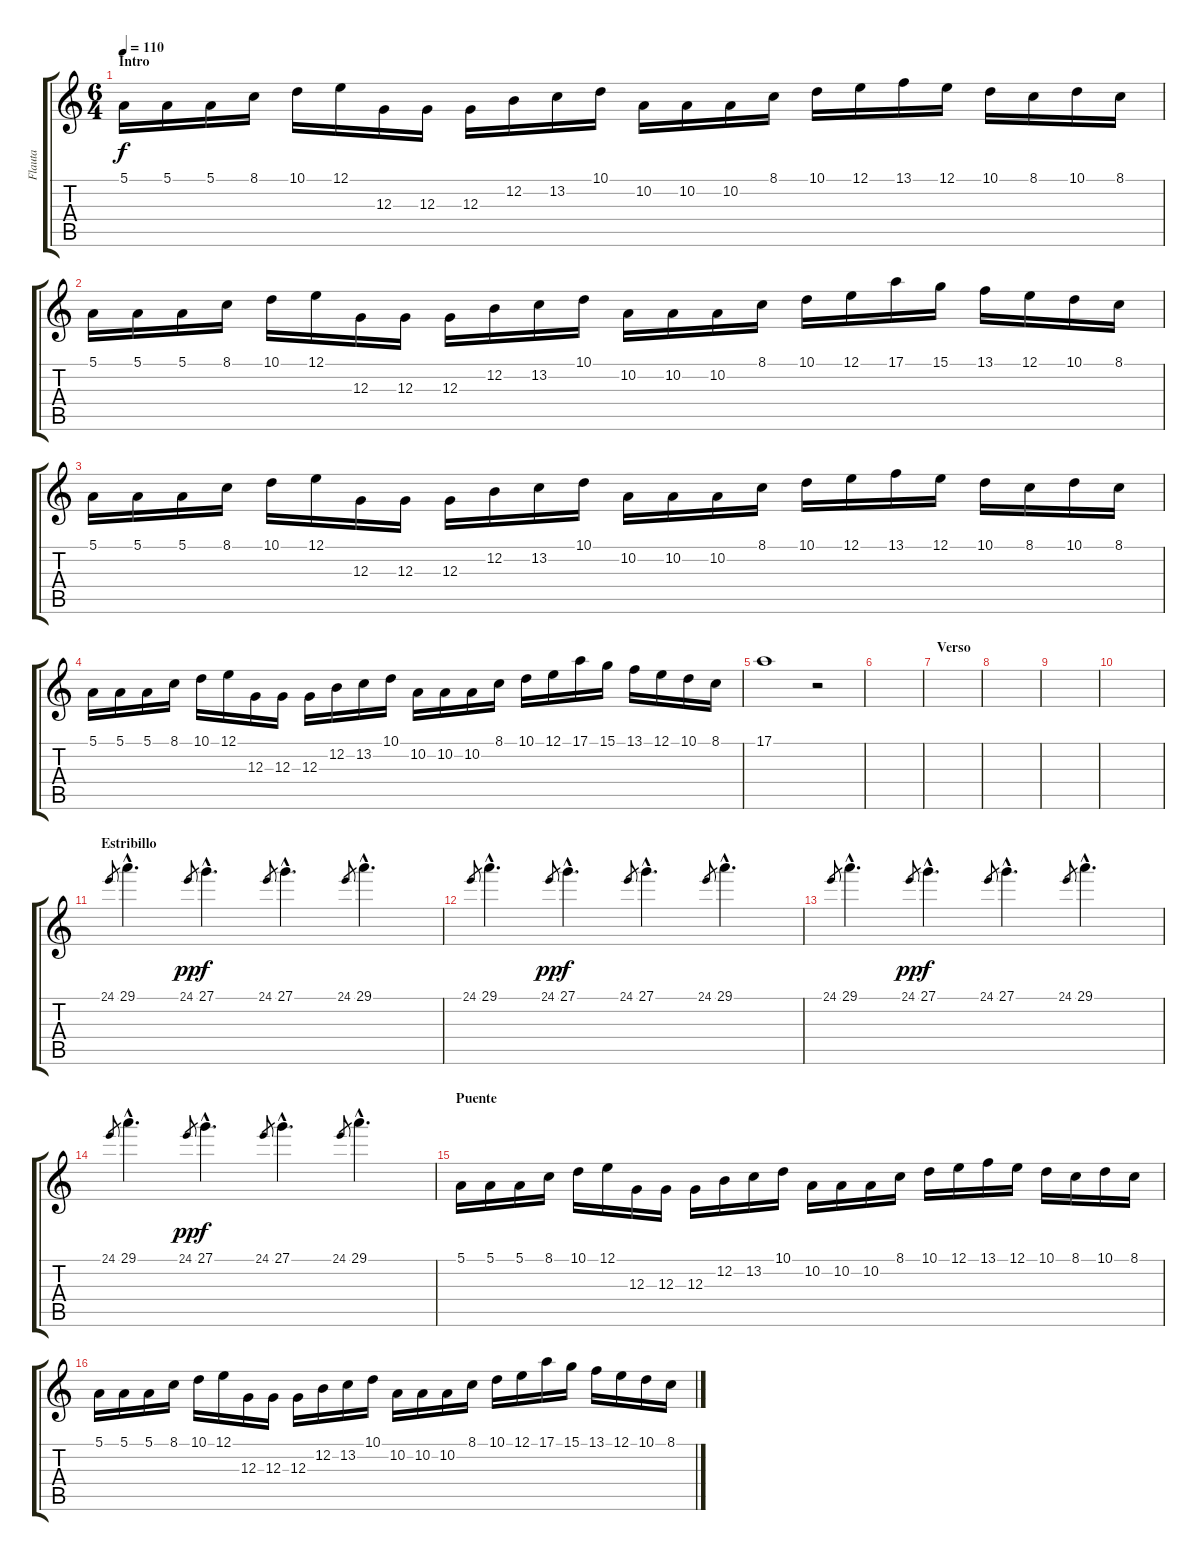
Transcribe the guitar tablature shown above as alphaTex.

\track ("Flauta" "Flauta") {instrument flute}
\staff {score tabs}
\tuning (E4 B3 G3 D3 A2 E2) {hide}
\ts (6 4)
\section ("" "Intro")
\tempo 110
\clef g2
\ks c
5.1.16{dy f instrument flute} 5.1.16 5.1.16 8.1.16 10.1.16 12.1.16 12.3.16 12.3.16 12.3.16 12.2.16 13.2.16 10.1.16 10.2.16 10.2.16 10.2.16 8.1.16 10.1.16 12.1.16 13.1.16 12.1.16 10.1.16 8.1.16 10.1.16 8.1.16 |
5.1.16 5.1.16 5.1.16 8.1.16 10.1.16 12.1.16 12.3.16 12.3.16 12.3.16 12.2.16 13.2.16 10.1.16 10.2.16 10.2.16 10.2.16 8.1.16 10.1.16 12.1.16 17.1.16 15.1.16 13.1.16 12.1.16 10.1.16 8.1.16 |
5.1.16 5.1.16 5.1.16 8.1.16 10.1.16 12.1.16 12.3.16 12.3.16 12.3.16 12.2.16 13.2.16 10.1.16 10.2.16 10.2.16 10.2.16 8.1.16 10.1.16 12.1.16 13.1.16 12.1.16 10.1.16 8.1.16 10.1.16 8.1.16 |
5.1.16 5.1.16 5.1.16 8.1.16 10.1.16 12.1.16 12.3.16 12.3.16 12.3.16 12.2.16 13.2.16 10.1.16 10.2.16 10.2.16 10.2.16 8.1.16 10.1.16 12.1.16 17.1.16 15.1.16 13.1.16 12.1.16 10.1.16 8.1.16 |
17.1.1 r.2 |
|
\section ("" "Verso ")
|
|
|
|
\section ("" "Estribillo")
24.1.8{gr} 29.1{hac}.4{d volume 8} 24.1.8{gr dy pp} 27.1{hac}.4{d dy f} 24.1.8{gr} 27.1{hac}.4{d} 24.1.8{gr} 29.1{hac}.4{d} |
24.1.8{gr} 29.1{hac}.4{d volume 8} 24.1.8{gr dy pp} 27.1{hac}.4{d dy f} 24.1.8{gr} 27.1{hac}.4{d} 24.1.8{gr} 29.1{hac}.4{d} |
24.1.8{gr} 29.1{hac}.4{d volume 8} 24.1.8{gr dy pp} 27.1{hac}.4{d dy f} 24.1.8{gr} 27.1{hac}.4{d} 24.1.8{gr} 29.1{hac}.4{d} |
24.1.8{gr} 29.1{hac}.4{d volume 8} 24.1.8{gr dy pp} 27.1{hac}.4{d dy f} 24.1.8{gr} 27.1{hac}.4{d} 24.1.8{gr} 29.1{hac}.4{d} |
\section ("" "Puente")
5.1.16 5.1.16 5.1.16 8.1.16 10.1.16 12.1.16 12.3.16 12.3.16 12.3.16 12.2.16 13.2.16 10.1.16 10.2.16 10.2.16 10.2.16 8.1.16 10.1.16 12.1.16 13.1.16 12.1.16 10.1.16 8.1.16 10.1.16 8.1.16 |
5.1.16 5.1.16 5.1.16 8.1.16 10.1.16 12.1.16 12.3.16 12.3.16 12.3.16 12.2.16 13.2.16 10.1.16 10.2.16 10.2.16 10.2.16 8.1.16 10.1.16 12.1.16 17.1.16 15.1.16 13.1.16 12.1.16 10.1.16 8.1.16
